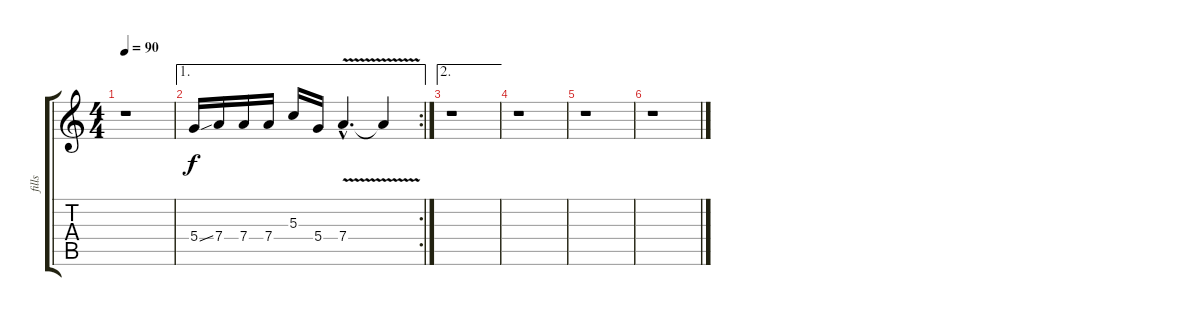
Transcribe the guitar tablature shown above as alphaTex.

\track ("fills" "fills") {instrument overdrivenguitar}
\staff {score tabs}
\tuning (E4 B3 G3 D3 A2 E2) {hide}
\ts (4 4)
\tempo 90
\clef g2
\ks c
r.1{dy f} |
\ae 1
\rc 2
5.4{ss}.16 7.4.16 7.4.16 7.4.16 5.3.16 5.4.16 7.4{v hac}.4{d} 7.4{t}.4 |
\ae 2
r.1 |
r.1 |
r.1 |
r.1
